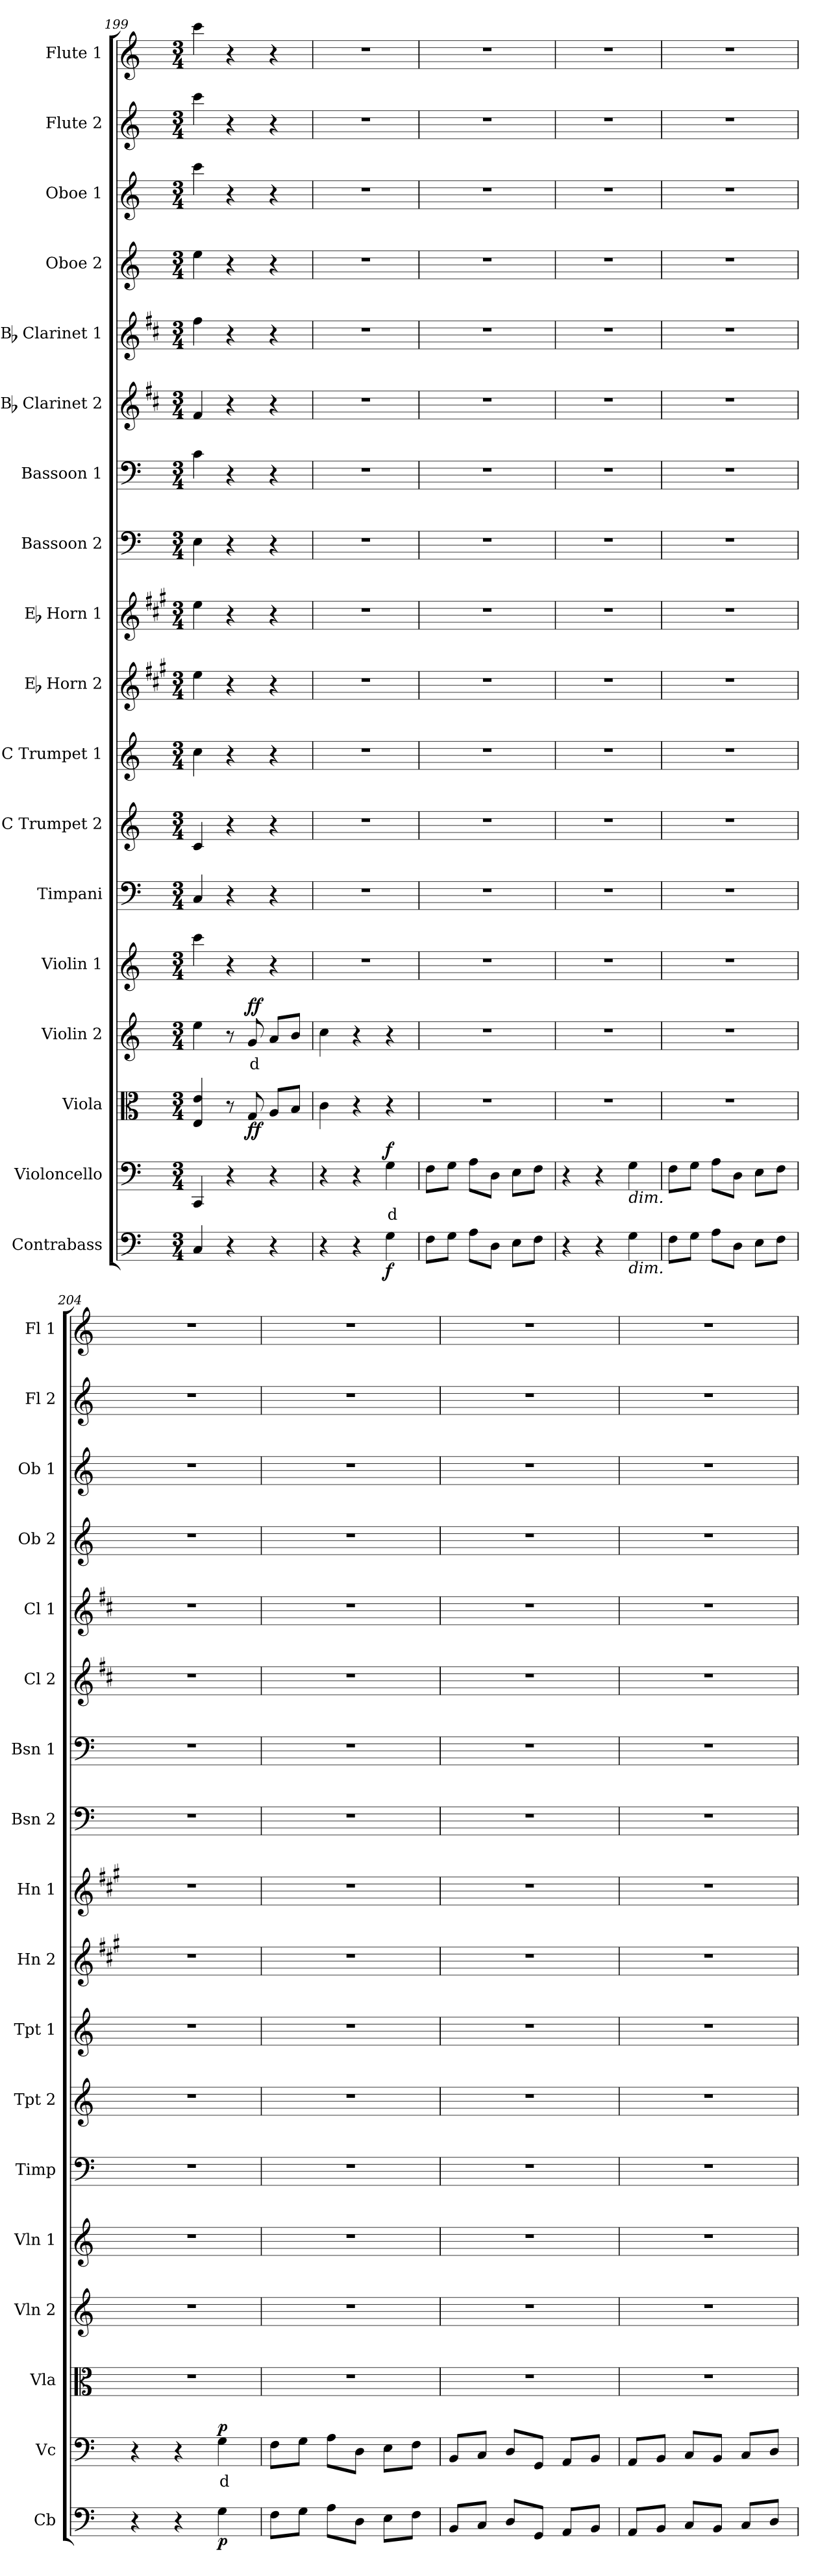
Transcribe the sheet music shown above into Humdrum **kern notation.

**kern	**dynam	**kern	**text	**dynam	**kern	**dynam	**kern	**text	**dynam	**kern	**kern	**kern	**kern	**kern	**kern	**kern	**kern	**kern	**kern	**kern	**kern	**kern	**kern
*part18	*part18	*part17	*part17	*part17	*part16	*part16	*part15	*part15	*part15	*part14	*part13	*part12	*part11	*part10	*part9	*part8	*part7	*part6	*part5	*part4	*part3	*part2	*part1
*staff18	*staff18	*staff17	*staff17	*staff17	*staff16	*staff16	*staff15	*staff15	*staff15	*staff14	*staff13	*staff12	*staff11	*staff10	*staff9	*staff8	*staff7	*staff6	*staff5	*staff4	*staff3	*staff2	*staff1
*I"Contrabass	*	*I"Violoncello	*	*	*I"Viola	*	*I"Violin 2	*	*	*I"Violin 1	*I"Timpani	*I"C Trumpet 2	*I"C Trumpet 1	*I"Eb Horn 2	*I"Eb Horn 1	*I"Bassoon 2	*I"Bassoon 1	*I"Bb Clarinet 2	*I"Bb Clarinet 1	*I"Oboe 2	*I"Oboe 1	*I"Flute 2	*I"Flute 1
*I'Cb	*	*I'Vc	*	*	*I'Vla	*	*I'Vln 2	*	*	*I'Vln 1	*I'Timp	*I'Tpt 2	*I'Tpt 1	*I'Hn 2	*I'Hn 1	*I'Bsn 2	*I'Bsn 1	*I'Cl 2	*I'Cl 1	*I'Ob 2	*I'Ob 1	*I'Fl 2	*I'Fl 1
*clefF4	*	*clefF4	*	*	*clefC3	*	*clefG2	*	*	*clefG2	*clefF4	*clefG2	*clefG2	*clefG2	*clefG2	*clefF4	*clefF4	*clefG2	*clefG2	*clefG2	*clefG2	*clefG2	*clefG2
*ITrd7c12	*	*	*	*	*	*	*	*	*	*	*	*	*	*ITrd5c9	*ITrd5c9	*	*	*ITrd1c2	*ITrd1c2	*	*	*	*
*k[]	*	*k[]	*	*	*k[]	*	*k[]	*	*	*k[]	*k[]	*k[]	*k[]	*k[]	*k[]	*k[]	*k[]	*k[]	*k[]	*k[]	*k[]	*k[]	*k[]
*M3/4	*	*M3/4	*	*	*M3/4	*	*M3/4	*	*	*M3/4	*M3/4	*M3/4	*M3/4	*M3/4	*M3/4	*M3/4	*M3/4	*M3/4	*M3/4	*M3/4	*M3/4	*M3/4	*M3/4
=199	=199	=199	=199	=199	=199	=199	=199	=199	=199	=199	=199	=199	=199	=199	=199	=199	=199	=199	=199	=199	=199	=199	=199
4CC/	.	4CC/	.	.	4E/ 4e/	.	4ee\	.	.	4ccc\	4C/	4c/	4cc\	4g\	4g\	4E\	4c\	4e/	4ee\	4ee\	4ccc\	4ccc\	4ccc\
4r	.	4r	.	.	8r	.	8r	.	.	4r	4r	4r	4r	4r	4r	4r	4r	4r	4r	4r	4r	4r	4r
!	!	!	!	!	!	!LO:DY:b	!	!LO:LY:b:color=#FF0000	!LO:DY:b	!	!	!	!	!	!	!	!	!	!	!	!	!	!
.	.	.	.	.	8G/	ff	8g/	d	ff	.	.	.	.	.	.	.	.	.	.	.	.	.	.
4r	.	4r	.	.	8A/L	.	8a/L	.	.	4r	4r	4r	4r	4r	4r	4r	4r	4r	4r	4r	4r	4r	4r
.	.	.	.	.	8B/J	.	8b/J	.	.	.	.	.	.	.	.	.	.	.	.	.	.	.	.
=200	=200	=200	=200	=200	=200	=200	=200	=200	=200	=200	=200	=200	=200	=200	=200	=200	=200	=200	=200	=200	=200	=200	=200
4r	.	4r	.	.	4c\	.	4cc\	.	.	2.r	2.r	2.r	2.r	2.r	2.r	2.r	2.r	2.r	2.r	2.r	2.r	2.r	2.r
4r	.	4r	.	.	4r	.	4r	.	.	.	.	.	.	.	.	.	.	.	.	.	.	.	.
!	!LO:DY:b	!	!LO:LY:b:color=#FF0000	!LO:DY:b	!	!	!	!	!	!	!	!	!	!	!	!	!	!	!	!	!	!	!
4GG\	f	4G\	d	f	4r	.	4r	.	.	.	.	.	.	.	.	.	.	.	.	.	.	.	.
=201	=201	=201	=201	=201	=201	=201	=201	=201	=201	=201	=201	=201	=201	=201	=201	=201	=201	=201	=201	=201	=201	=201	=201
8FF\L	.	8F\L	.	.	2.r	.	2.r	.	.	2.r	2.r	2.r	2.r	2.r	2.r	2.r	2.r	2.r	2.r	2.r	2.r	2.r	2.r
8GG\J	.	8G\J	.	.	.	.	.	.	.	.	.	.	.	.	.	.	.	.	.	.	.	.	.
8AA\L	.	8A\L	.	.	.	.	.	.	.	.	.	.	.	.	.	.	.	.	.	.	.	.	.
8DD\J	.	8D\J	.	.	.	.	.	.	.	.	.	.	.	.	.	.	.	.	.	.	.	.	.
8EE\L	.	8E\L	.	.	.	.	.	.	.	.	.	.	.	.	.	.	.	.	.	.	.	.	.
8FF\J	.	8F\J	.	.	.	.	.	.	.	.	.	.	.	.	.	.	.	.	.	.	.	.	.
=202	=202	=202	=202	=202	=202	=202	=202	=202	=202	=202	=202	=202	=202	=202	=202	=202	=202	=202	=202	=202	=202	=202	=202
4r	.	4r	.	.	2.r	.	2.r	.	.	2.r	2.r	2.r	2.r	2.r	2.r	2.r	2.r	2.r	2.r	2.r	2.r	2.r	2.r
4r	.	4r	.	.	.	.	.	.	.	.	.	.	.	.	.	.	.	.	.	.	.	.	.
!	!	!LO:TX:b:i:t=dim.	!	!	!	!	!	!	!	!	!	!	!	!	!	!	!	!	!	!	!	!	!
!LO:TX:b:i:t=dim.	!	!	!	!	!	!	!	!	!	!	!	!	!	!	!	!	!	!	!	!	!	!	!
4GG\	.	4G\	.	.	.	.	.	.	.	.	.	.	.	.	.	.	.	.	.	.	.	.	.
=203	=203	=203	=203	=203	=203	=203	=203	=203	=203	=203	=203	=203	=203	=203	=203	=203	=203	=203	=203	=203	=203	=203	=203
8FF\L	.	8F\L	.	.	2.r	.	2.r	.	.	2.r	2.r	2.r	2.r	2.r	2.r	2.r	2.r	2.r	2.r	2.r	2.r	2.r	2.r
8GG\J	.	8G\J	.	.	.	.	.	.	.	.	.	.	.	.	.	.	.	.	.	.	.	.	.
8AA\L	.	8A\L	.	.	.	.	.	.	.	.	.	.	.	.	.	.	.	.	.	.	.	.	.
8DD\J	.	8D\J	.	.	.	.	.	.	.	.	.	.	.	.	.	.	.	.	.	.	.	.	.
8EE\L	.	8E\L	.	.	.	.	.	.	.	.	.	.	.	.	.	.	.	.	.	.	.	.	.
8FF\J	.	8F\J	.	.	.	.	.	.	.	.	.	.	.	.	.	.	.	.	.	.	.	.	.
=204	=204	=204	=204	=204	=204	=204	=204	=204	=204	=204	=204	=204	=204	=204	=204	=204	=204	=204	=204	=204	=204	=204	=204
4r	.	4r	.	.	2.r	.	2.r	.	.	2.r	2.r	2.r	2.r	2.r	2.r	2.r	2.r	2.r	2.r	2.r	2.r	2.r	2.r
4r	.	4r	.	.	.	.	.	.	.	.	.	.	.	.	.	.	.	.	.	.	.	.	.
!	!LO:DY:b	!	!LO:LY:b:color=#FF0000	!LO:DY:b	!	!	!	!	!	!	!	!	!	!	!	!	!	!	!	!	!	!	!
4GG\	p	4G\	d	p	.	.	.	.	.	.	.	.	.	.	.	.	.	.	.	.	.	.	.
=205	=205	=205	=205	=205	=205	=205	=205	=205	=205	=205	=205	=205	=205	=205	=205	=205	=205	=205	=205	=205	=205	=205	=205
8FF\L	.	8F\L	.	.	2.r	.	2.r	.	.	2.r	2.r	2.r	2.r	2.r	2.r	2.r	2.r	2.r	2.r	2.r	2.r	2.r	2.r
8GG\J	.	8G\J	.	.	.	.	.	.	.	.	.	.	.	.	.	.	.	.	.	.	.	.	.
8AA\L	.	8A\L	.	.	.	.	.	.	.	.	.	.	.	.	.	.	.	.	.	.	.	.	.
8DD\J	.	8D\J	.	.	.	.	.	.	.	.	.	.	.	.	.	.	.	.	.	.	.	.	.
8EE\L	.	8E\L	.	.	.	.	.	.	.	.	.	.	.	.	.	.	.	.	.	.	.	.	.
8FF\J	.	8F\J	.	.	.	.	.	.	.	.	.	.	.	.	.	.	.	.	.	.	.	.	.
!!LO:PB:g=z
=206	=206	=206	=206	=206	=206	=206	=206	=206	=206	=206	=206	=206	=206	=206	=206	=206	=206	=206	=206	=206	=206	=206	=206
8BBB/L	.	8BB/L	.	.	2.r	.	2.r	.	.	2.r	2.r	2.r	2.r	2.r	2.r	2.r	2.r	2.r	2.r	2.r	2.r	2.r	2.r
8CC/J	.	8C/J	.	.	.	.	.	.	.	.	.	.	.	.	.	.	.	.	.	.	.	.	.
8DD/L	.	8D/L	.	.	.	.	.	.	.	.	.	.	.	.	.	.	.	.	.	.	.	.	.
8GGG/J	.	8GG/J	.	.	.	.	.	.	.	.	.	.	.	.	.	.	.	.	.	.	.	.	.
8AAA/L	.	8AA/L	.	.	.	.	.	.	.	.	.	.	.	.	.	.	.	.	.	.	.	.	.
8BBB/J	.	8BB/J	.	.	.	.	.	.	.	.	.	.	.	.	.	.	.	.	.	.	.	.	.
=207	=207	=207	=207	=207	=207	=207	=207	=207	=207	=207	=207	=207	=207	=207	=207	=207	=207	=207	=207	=207	=207	=207	=207
8AAA/L	.	8AA/L	.	.	2.r	.	2.r	.	.	2.r	2.r	2.r	2.r	2.r	2.r	2.r	2.r	2.r	2.r	2.r	2.r	2.r	2.r
8BBB/J	.	8BB/J	.	.	.	.	.	.	.	.	.	.	.	.	.	.	.	.	.	.	.	.	.
8CC/L	.	8C/L	.	.	.	.	.	.	.	.	.	.	.	.	.	.	.	.	.	.	.	.	.
8BBB/J	.	8BB/J	.	.	.	.	.	.	.	.	.	.	.	.	.	.	.	.	.	.	.	.	.
8CC/L	.	8C/L	.	.	.	.	.	.	.	.	.	.	.	.	.	.	.	.	.	.	.	.	.
8DD/J	.	8D/J	.	.	.	.	.	.	.	.	.	.	.	.	.	.	.	.	.	.	.	.	.
=	=	=	=	=	=	=	=	=	=	=	=	=	=	=	=	=	=	=	=	=	=	=	=
*-	*-	*-	*-	*-	*-	*-	*-	*-	*-	*-	*-	*-	*-	*-	*-	*-	*-	*-	*-	*-	*-	*-	*-
